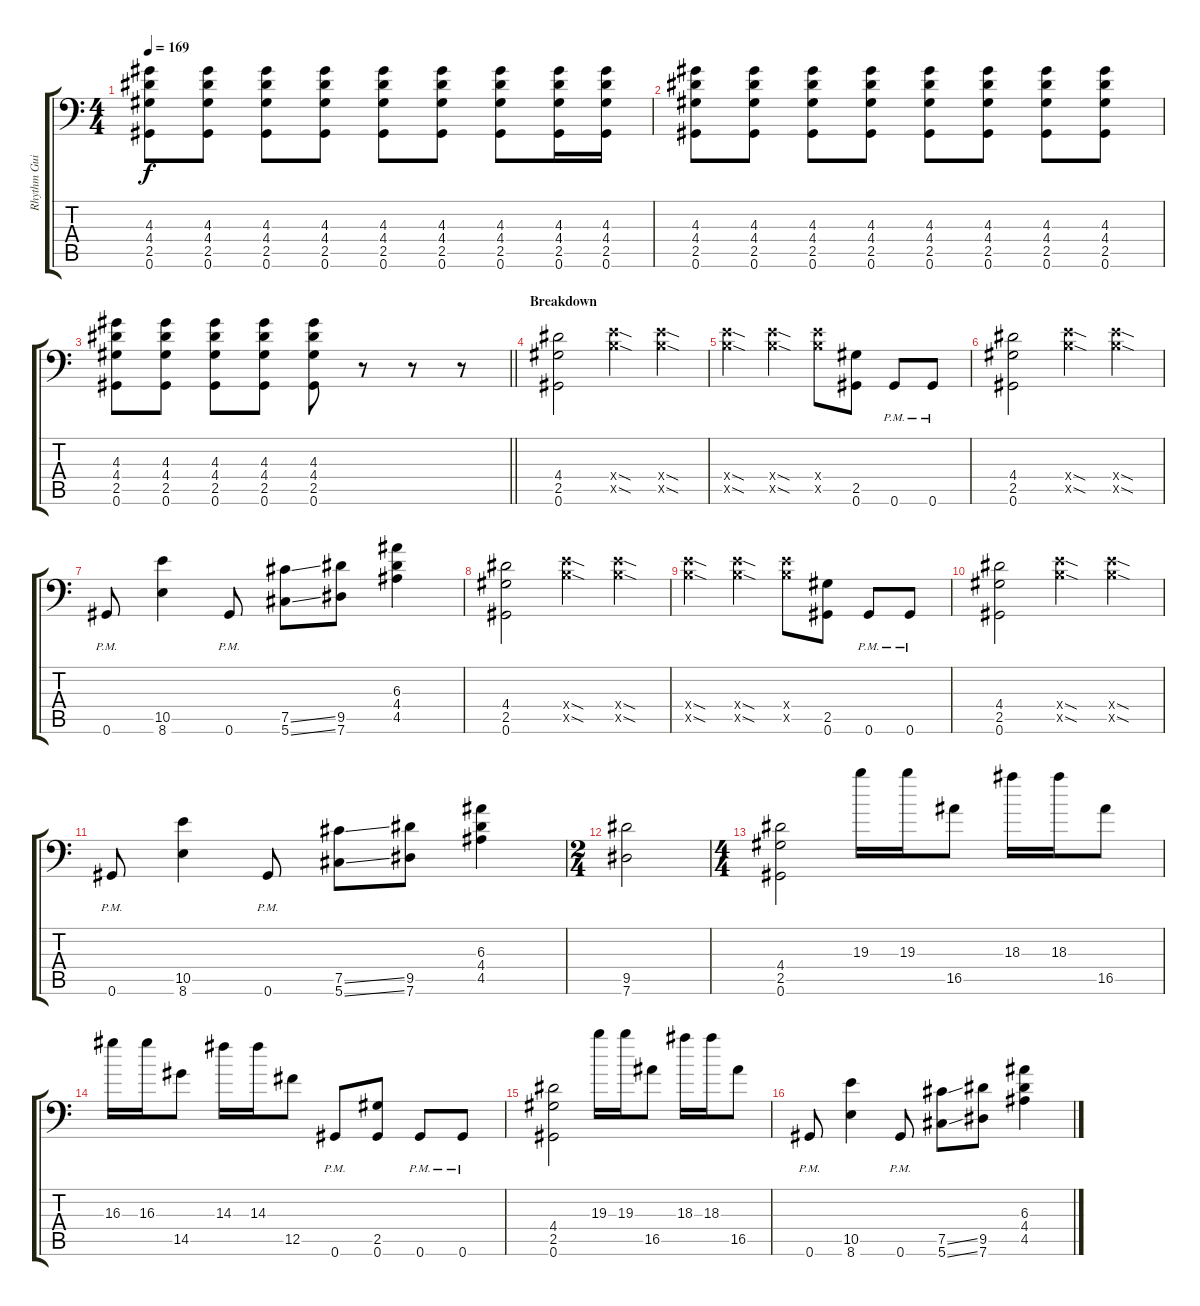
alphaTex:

\track ("Rhythm Guitar 2" "Rhythm Gui") {instrument distortionguitar}
\staff {score tabs}
\tuning (Db4 Ab3 E3 B2 Gb2 Ab1) {hide}
\ts (4 4)
\tempo 169
\clef f4
\ks c
(4.3 4.4 2.5 0.6).8{dy f} (4.3 4.4 2.5 0.6).8 (4.3 4.4 2.5 0.6).8 (4.3 4.4 2.5 0.6).8 (4.3 4.4 2.5 0.6).8 (4.3 4.4 2.5 0.6).8 (4.3 4.4 2.5 0.6).8 (4.3 4.4 2.5 0.6).16 (4.3 4.4 2.5 0.6).16 |
(4.3 4.4 2.5 0.6).8 (4.3 4.4 2.5 0.6).8 (4.3 4.4 2.5 0.6).8 (4.3 4.4 2.5 0.6).8 (4.3 4.4 2.5 0.6).8 (4.3 4.4 2.5 0.6).8 (4.3 4.4 2.5 0.6).8 (4.3 4.4 2.5 0.6).8 |
\barLineRight lightlight
(4.3 4.4 2.5 0.6).8 (4.3 4.4 2.5 0.6).8 (4.3 4.4 2.5 0.6).8 (4.3 4.4 2.5 0.6).8 (4.3 4.4 2.5 0.6).8 r.8 r.8 r.8 |
\section ("" "Breakdown")
(4.4 2.5 0.6).2 (5.4{sod x} 5.5{sod x}).4 (5.4{sod x} 5.5{sod x}).4 |
(5.4{sod x} 5.5{sod x}).4 (5.4{sod x} 5.5{sod x}).4 (5.4{x} 5.5{x}).8 (2.5 0.6).8 0.6{pm}.8 0.6{pm}.8 |
(4.4 2.5 0.6).2 (5.4{sod x} 5.5{sod x}).4 (5.4{sod x} 5.5{sod x}).4 |
0.6{pm}.8 (10.5 8.6).4 0.6{pm}.8 (7.5{ss} 5.6{ss}).8 (9.5 7.6).8 (6.3 4.4 4.5).4 |
(4.4 2.5 0.6).2 (5.4{sod x} 5.5{sod x}).4 (5.4{sod x} 5.5{sod x}).4 |
(5.4{sod x} 5.5{sod x}).4 (5.4{sod x} 5.5{sod x}).4 (5.4{x} 5.5{x}).8 (2.5 0.6).8 0.6{pm}.8 0.6{pm}.8 |
(4.4 2.5 0.6).2 (5.4{sod x} 5.5{sod x}).4 (5.4{sod x} 5.5{sod x}).4 |
0.6{pm}.8 (10.5 8.6).4 0.6{pm}.8 (7.5{ss} 5.6{ss}).8 (9.5 7.6).8 (6.3 4.4 4.5).4 |
\ts (2 4)
(9.5 7.6).2 |
\ts (4 4)
(4.4 2.5 0.6).2 19.3.16 19.3.16 16.5.8 18.3.16 18.3.16 16.5.8 |
16.3.16 16.3.16 14.5.8 14.3.16 14.3.16 12.5.8 0.6{pm}.8 (2.5 0.6).8 0.6{pm}.8 0.6{pm}.8 |
(4.4 2.5 0.6).2 19.3.16 19.3.16 16.5.8 18.3.16 18.3.16 16.5.8 |
0.6{pm}.8 (10.5 8.6).4 0.6{pm}.8 (7.5{ss} 5.6{ss}).8 (9.5 7.6).8 (6.3 4.4 4.5).4
